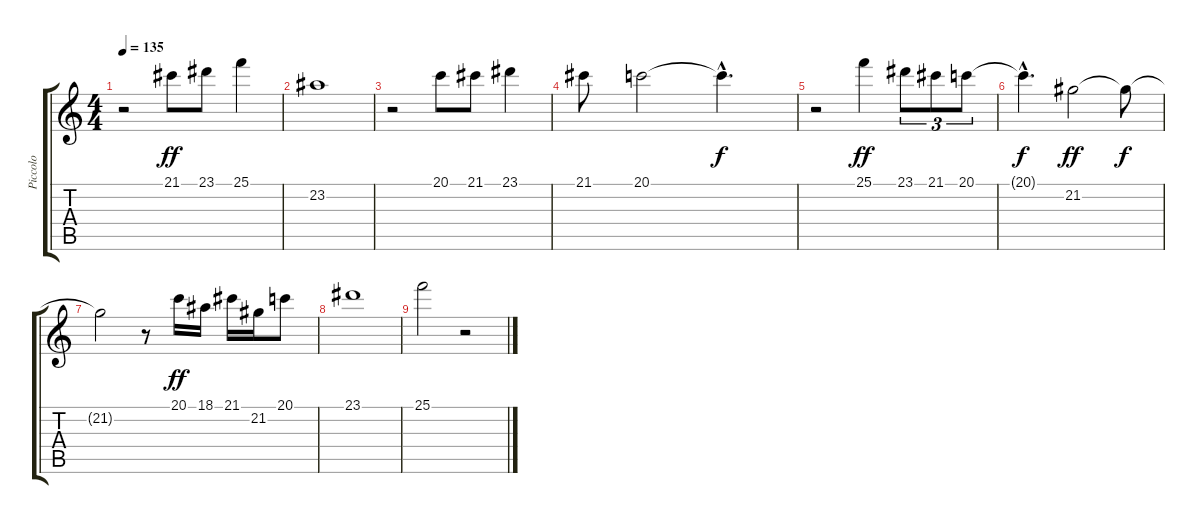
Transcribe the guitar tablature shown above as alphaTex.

\track ("Piccolo" "Piccolo") {instrument piccolo}
\staff {score tabs}
\tuning (E4 B3 G3 D3 A2 E2) {hide}
\ts (4 4)
\tempo 135
\clef g2
\ks c
r.2{dy ff instrument piccolo} 21.1.8 23.1.8 25.1.4 |
23.2.1 |
r.2 20.1.8 21.1.8 23.1.4 |
21.1.8 20.1.2 20.1{hac t}.4{d dy f} |
r.2 25.1.4{dy ff} 23.1.8{tu (3 2)} 21.1.8{tu (3 2)} 20.1.8{tu (3 2)} |
20.1{hac t}.4{d dy f} 21.2.2{dy ff} 21.2{t}.8{dy f} |
21.2{t}.2 r.8 20.1.16{dy ff} 18.1.16 21.1.16 21.2.16 20.1.8 |
23.1.1 |
25.1.2 r.2
